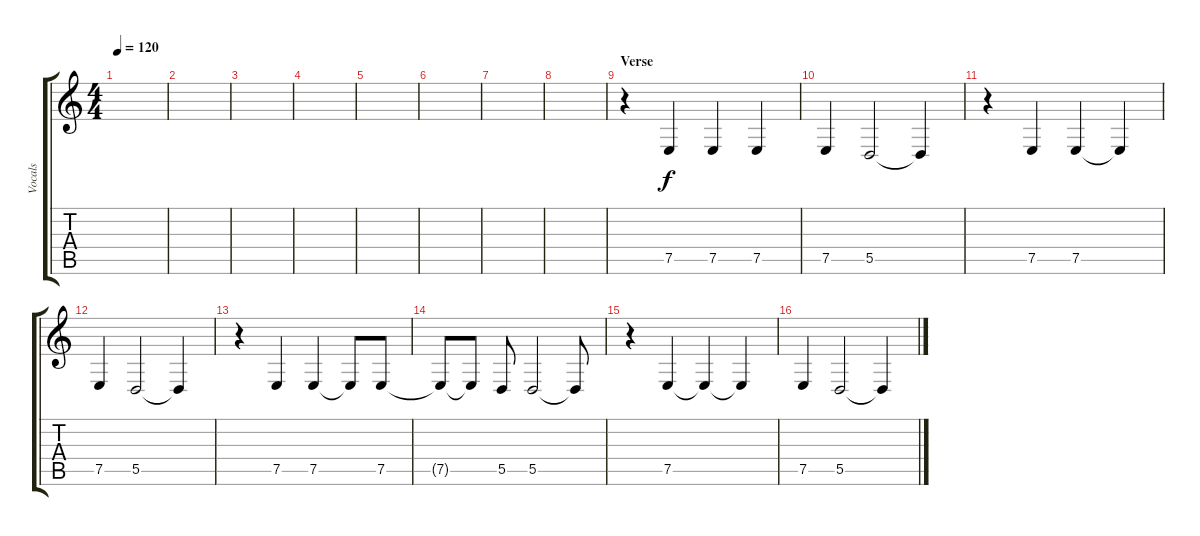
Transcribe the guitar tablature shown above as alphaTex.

\track ("Vocals" "Vocals") {instrument altosax}
\staff {score tabs}
\tuning (E4 B3 G3 D3 A2 E2) {hide}
\ts (4 4)
\tempo 120
\clef g2
\ks c
|
|
|
|
|
|
|
|
\section ("" "Verse")
r.4 7.5.4 7.5.4 7.5.4 |
7.5.4 5.5.2 5.5{t}.4 |
r.4 7.5.4 7.5.4 7.5{t}.4 |
7.5.4 5.5.2 5.5{t}.4 |
r.4 7.5.4 7.5.4 7.5{t}.8 7.5.8 |
7.5{t}.8 7.5{t}.8 5.5.8 5.5.2 5.5{t}.8 |
r.4 7.5.4 7.5{t}.4 7.5{t}.4 |
7.5.4 5.5.2 5.5{t}.4
